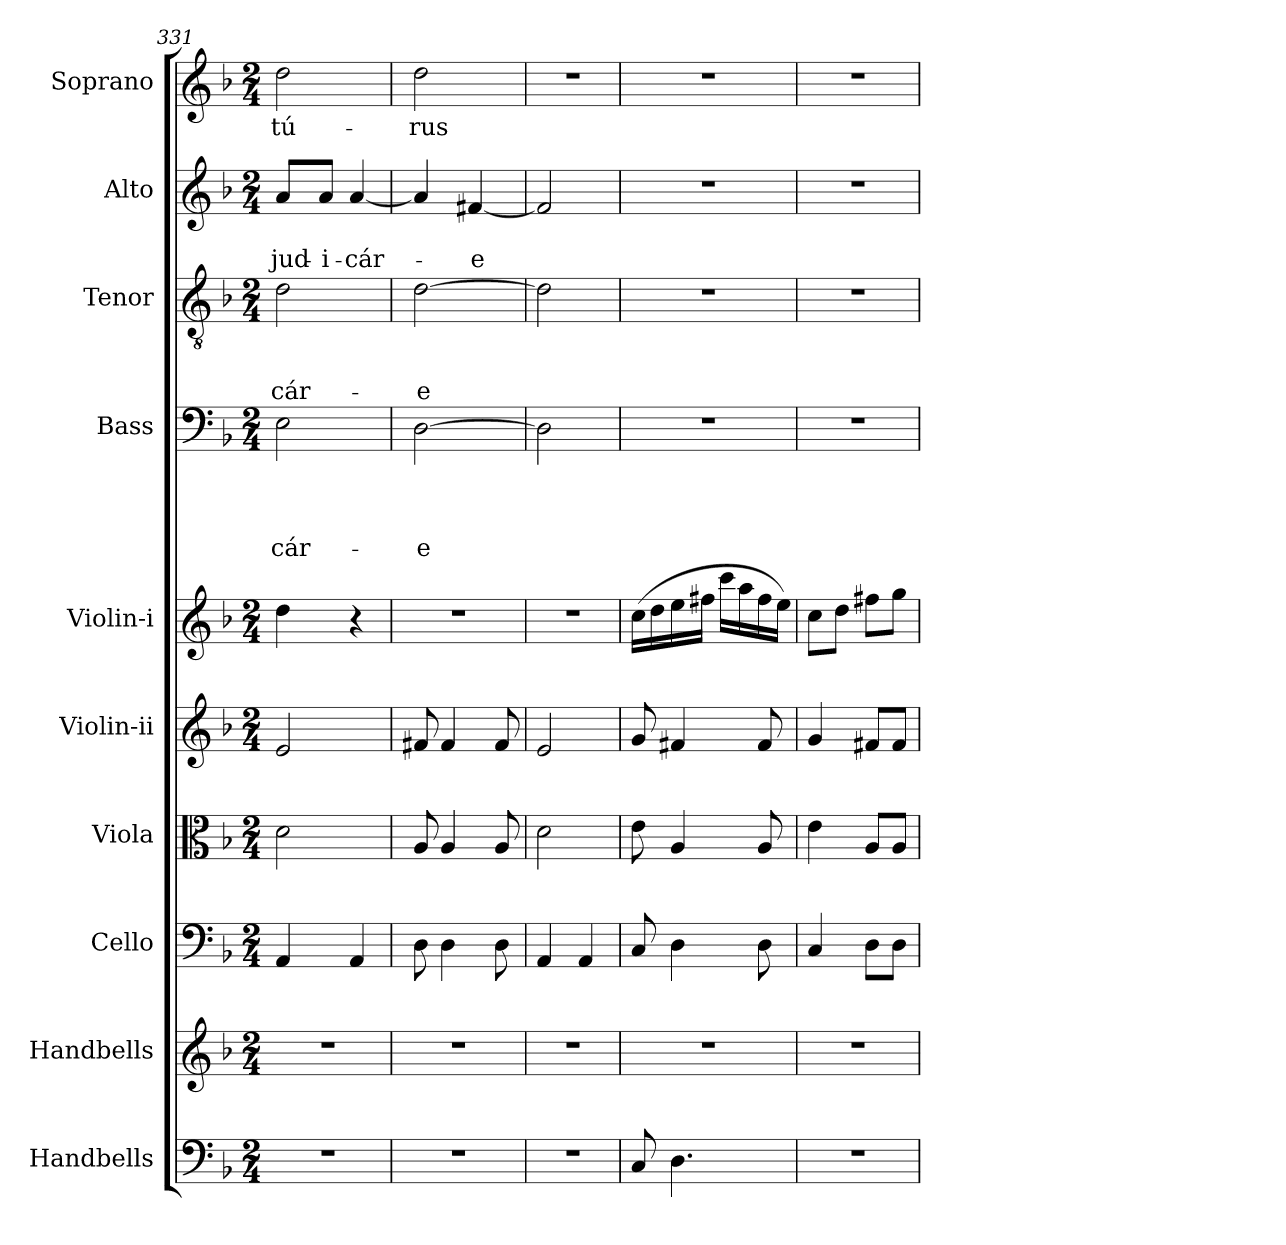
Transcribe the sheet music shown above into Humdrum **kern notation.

**kern	**kern	**kern	**kern	**kern	**kern	**kern	**text	**text	**text	**text	**kern	**text	**text	**text	**kern	**text	**text	**kern	**text
*part10	*part9	*part8	*part7	*part6	*part5	*part4	*part4	*part4	*part4	*part4	*part3	*part3	*part3	*part3	*part2	*part2	*part2	*part1	*part1
*staff10	*staff9	*staff8	*staff7	*staff6	*staff5	*staff4	*staff4	*staff4	*staff4	*staff4	*staff3	*staff3	*staff3	*staff3	*staff2	*staff2	*staff2	*staff1	*staff1
*I"Handbells	*I"Handbells	*I"Cello	*I"Viola	*I"Violin-ii	*I"Violin-i	*I"Bass	*	*	*	*	*I"Tenor	*	*	*	*I"Alto	*	*	*I"Soprano	*
*	*	*	*I'Vla.	*I'Vln.-ii	*I'Vln.-i	*I'B	*	*	*	*	*I'T	*	*	*	*I'A	*	*	*I'S	*
*clefF4	*clefG2	*clefF4	*clefC3	*clefG2	*clefG2	*clefF4	*	*	*	*	*clefGv2	*	*	*	*clefG2	*	*	*clefG2	*
*k[b-]	*k[b-]	*k[b-]	*k[b-]	*k[b-]	*k[b-]	*k[b-]	*	*	*	*	*k[b-]	*	*	*	*k[b-]	*	*	*k[b-]	*
*F:	*F:	*F:	*F:	*F:	*F:	*F:	*	*	*	*	*F:	*	*	*	*F:	*	*	*F:	*
*M2/4	*M2/4	*M2/4	*M2/4	*M2/4	*M2/4	*M2/4	*	*	*	*	*M2/4	*	*	*	*M2/4	*	*	*M2/4	*
=331	=331	=331	=331	=331	=331	=331	=331	=331	=331	=331	=331	=331	=331	=331	=331	=331	=331	=331	=331
!LO:N:vis=1	!LO:N:vis=1	!	!	!	!	!	!	!	!	!LO:LY:b	!	!	!	!LO:LY:b	!	!	!LO:LY:b	!	!LO:LY:b
2r	2r	4AA/	2d\	2e/	4dd\	2E\	.	.	.	-cár-	2d\	.	.	-cár-	8a/L	.	jud-	2dd\	-tú-
!	!	!	!	!	!	!	!	!	!	!	!	!	!	!	!	!	!LO:LY:b	!	!
.	.	.	.	.	.	.	.	.	.	.	.	.	.	.	8a/J	.	-i-	.	.
!	!	!	!	!	!	!	!	!	!	!	!	!	!	!	!	!	!LO:LY:b:rj	!	!
.	.	4AA/	.	.	4r	.	.	.	.	.	.	.	.	.	[<4a/	.	-cár-	.	.
=332	=332	=332	=332	=332	=332	=332	=332	=332	=332	=332	=332	=332	=332	=332	=332	=332	=332	=332	=332
!LO:N:vis=1	!LO:N:vis=1	!	!	!	!LO:N:vis=1	!	!	!	!	!LO:LY:b	!	!	!	!LO:LY:b	!	!	!	!	!LO:LY:b
2r	2r	8D\	8A/	8f#X/	2r	[>2D\	.	.	.	-e	[>2d\	.	.	-e	4a/]	.	.	2dd\	-rus
.	.	4D\	4A/	4f#/	.	.	.	.	.	.	.	.	.	.	.	.	.	.	.
!	!	!	!	!	!	!	!	!	!	!	!	!	!	!	!	!	!LO:LY:b	!	!
.	.	.	.	.	.	.	.	.	.	.	.	.	.	.	[<4f#X/	.	-e	.	.
.	.	8D\	8A/	8f#/	.	.	.	.	.	.	.	.	.	.	.	.	.	.	.
=333	=333	=333	=333	=333	=333	=333	=333	=333	=333	=333	=333	=333	=333	=333	=333	=333	=333	=333	=333
!LO:N:vis=1	!LO:N:vis=1	!	!	!	!LO:N:vis=1	!	!	!	!	!	!	!	!	!	!	!	!	!LO:N:vis=1	!
2r	2r	4AA/	2d\	2e/	2r	2D\]	.	.	.	.	2d\]	.	.	.	2f#/]	.	.	2r	.
.	.	4AA/	.	.	.	.	.	.	.	.	.	.	.	.	.	.	.	.	.
!!LO:PB:g=z
=334	=334	=334	=334	=334	=334	=334	=334	=334	=334	=334	=334	=334	=334	=334	=334	=334	=334	=334	=334
!	!LO:N:vis=1	!	!	!	!	!LO:N:vis=1	!	!	!	!	!LO:N:vis=1	!	!	!	!LO:N:vis=1	!	!	!LO:N:vis=1	!
8C/	2r	8C/	8e\	8g/	(>16cc\LL	2r	.	.	.	.	2r	.	.	.	2r	.	.	2r	.
.	.	.	.	.	16dd\	.	.	.	.	.	.	.	.	.	.	.	.	.	.
4.D\	.	4D\	4A/	4f#X/	16ee\	.	.	.	.	.	.	.	.	.	.	.	.	.	.
.	.	.	.	.	16ff#X\JJ	.	.	.	.	.	.	.	.	.	.	.	.	.	.
.	.	.	.	.	16ccc\LL	.	.	.	.	.	.	.	.	.	.	.	.	.	.
.	.	.	.	.	16aa\	.	.	.	.	.	.	.	.	.	.	.	.	.	.
.	.	8D\	8A/	8f#/	16ff#\	.	.	.	.	.	.	.	.	.	.	.	.	.	.
.	.	.	.	.	16ee\JJ)	.	.	.	.	.	.	.	.	.	.	.	.	.	.
=335	=335	=335	=335	=335	=335	=335	=335	=335	=335	=335	=335	=335	=335	=335	=335	=335	=335	=335	=335
!LO:N:vis=1	!LO:N:vis=1	!	!	!	!	!LO:N:vis=1	!	!	!	!	!LO:N:vis=1	!	!	!	!LO:N:vis=1	!	!	!LO:N:vis=1	!
2r	2r	4C/	4e\	4g/	8cc\L	2r	.	.	.	.	2r	.	.	.	2r	.	.	2r	.
.	.	.	.	.	8dd\J	.	.	.	.	.	.	.	.	.	.	.	.	.	.
.	.	8D\L	8A/L	8f#X/L	8ff#X\L	.	.	.	.	.	.	.	.	.	.	.	.	.	.
.	.	8D\J	8A/J	8f#/J	8gg\J	.	.	.	.	.	.	.	.	.	.	.	.	.	.
=	=	=	=	=	=	=	=	=	=	=	=	=	=	=	=	=	=	=	=
*-	*-	*-	*-	*-	*-	*-	*-	*-	*-	*-	*-	*-	*-	*-	*-	*-	*-	*-	*-
